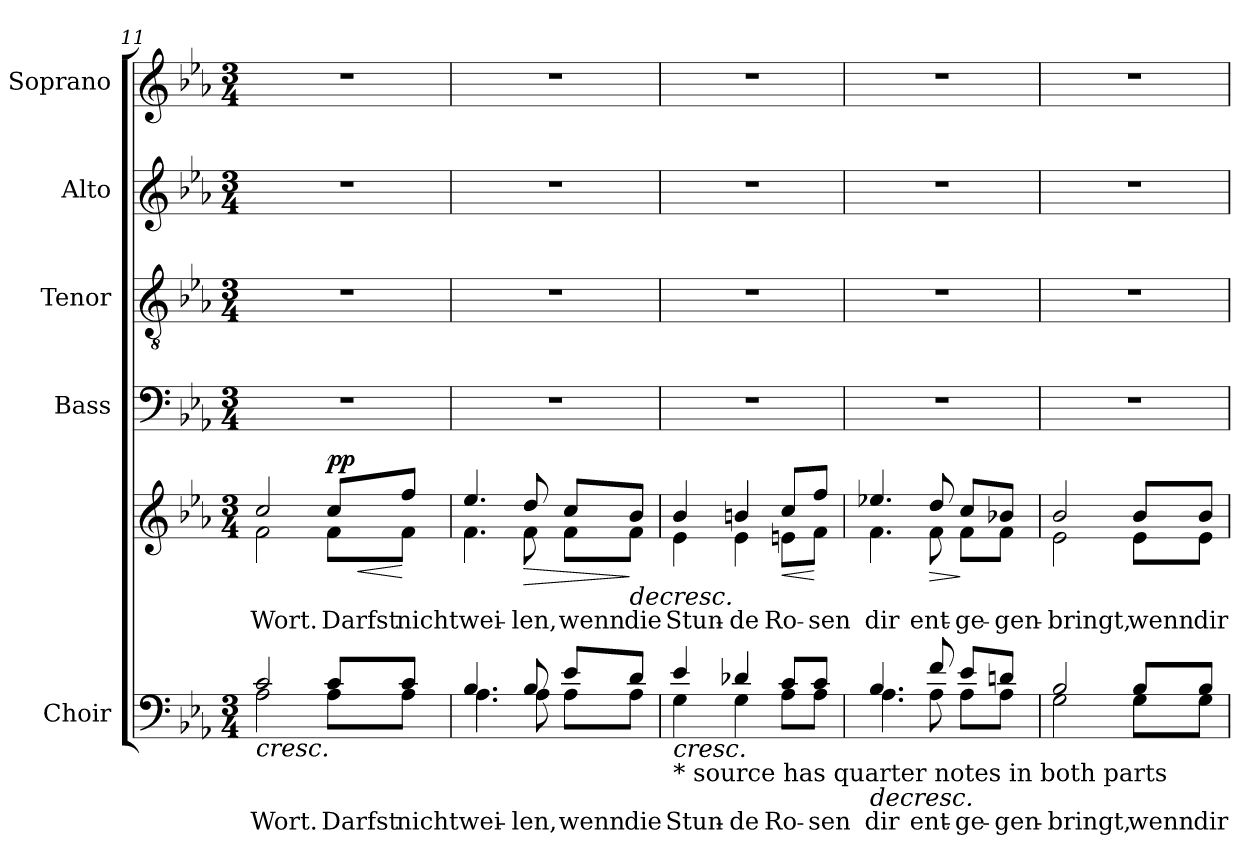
**kern	**text	**kern	**text	**dynam	**kern	**kern	**kern	**kern
*part5	*part5	*part5	*part5	*part5	*part4	*part3	*part2	*part1
*staff6	*staff6	*staff5	*staff5	*staff5/6	*staff4	*staff3	*staff2	*staff1
*I"Choir	*	*	*	*	*I"Bass	*I"Tenor	*I"Alto	*I"Soprano
*I'Choir	*	*	*	*	*I'B.	*I'T.	*I'A.	*I'S.
*clefF4	*	*clefG2	*	*	*clefF4	*clefGv2	*clefG2	*clefG2
*	*	*	*	*	*	*ITrd7c12	*	*
*k[b-e-a-]	*	*k[b-e-a-]	*	*	*k[b-e-a-]	*k[b-e-a-]	*k[b-e-a-]	*k[b-e-a-]
*E-:	*	*E-:	*	*	*E-:	*E-:	*E-:	*E-:
*M3/4	*	*M3/4	*	*	*M3/4	*M3/4	*M3/4	*M3/4
=11	=11	=11	=11	=11	=11	=11	=11	=11
!	!LO:LY:b:color=#000000	!	!	!LO:HP:b=2	!	!	!	!
*^	*	*	*	*	*	*	*	*
!	!	!	!	!LO:LY:b:color=#000000	!	!LO:N:vis=1	!LO:N:vis=1	!LO:N:vis=1	!LO:N:vis=1
*	*	*	*^	*	*	*	*	*	*
2ci/	2A-i\	Wort.	2cci/	2fi\	Wort.	<	2.r	2.r	2.r	2.r
!	!	!LO:LY:b:color=#000000	!	!	!	!	!	!	!	!
!	!	!	!	!	!LO:LY:b:color=#000000	!LO:HP:b	!	!	!	!
8ci/L	8A-i\L	Darfst	8cci/L	8fi\L	Darfst	< p p	.	.	.	.
!	!	!LO:LY:b:color=#000000	!	!	!	!	!	!	!	!
!	!	!	!	!	!LO:LY:b:color=#000000	!	!	!	!	!
8ci/J	8A-i\J	nicht	8ffi/J	8fi\J	nicht	[	.	.	.	.
=12	=12	=12	=12	=12	=12	=12	=12	=12	=12	=12
!	!	!LO:LY:b:color=#000000	!	!	!	!	!	!	!	!
!	!	!	!	!	!LO:LY:b:color=#000000	!	!LO:N:vis=1	!LO:N:vis=1	!LO:N:vis=1	!LO:N:vis=1
4.B-i/	4.A-i\	wei-	4.ee-i/	4.fi\	wei-	.	2.r	2.r	2.r	2.r
!	!	!LO:LY:b:color=#000000	!	!	!	!	!	!	!	!
!	!	!	!	!	!LO:LY:b:color=#000000	!LO:HP:n=1:b	!	!	!	!
8B-i/	8A-i\	-len,	8ddi/	8fi\	-len,	] >	.	.	.	.
!	!	!LO:LY:b:color=#000000	!	!	!	!	!	!	!	!
!	!	!	!	!	!LO:LY:b:color=#000000	!	!	!	!	!
8e-i/L	8A-i\L	wenn	8cci/L	8fi\L	wenn	.	.	.	.	.
!	!	!LO:LY:b:color=#000000	!	!	!	!	!	!	!	!
!	!	!	!	!	!LO:LY:b:color=#000000	!LO:HP:n=1:b	!	!	!	!
8di/J	8A-i\J	die	8b-i/J	8fi\J	die	] >	.	.	.	.
*v	*v	*	*	*	*	*	*	*	*	*
*	*	*v	*v	*	*	*	*	*	*
.	.	.	.	[	.	.	.	.
!!LO:LB:g=z
=13	=13	=13	=13	=13	=13	=13	=13	=13
!	!LO:LY:b:color=#000000	!	!	!LO:HP:b=2	!	!	!	!
*^	*	*	*	*	*	*	*	*
!LO:TX:b:t=* source has quarter notes in both parts	!	!	!	!	!	!	!	!	!
!	!	!	!	!LO:LY:b:color=#000000	!	!LO:N:vis=1	!LO:N:vis=1	!LO:N:vis=1	!LO:N:vis=1
*	*	*	*^	*	*	*	*	*	*
4e-i/	4Gi\	Stun-	4b-i/	4e-i\	Stun-	<	2.r	2.r	2.r	2.r
!	!	!LO:LY:b:color=#000000	!	!	!	!	!	!	!	!
!	!	!	!	!	!LO:LY:b:color=#000000	!	!	!	!	!
4d-Xi/	4Gi\	-de	4bni/	4e-i\	-de	.	.	.	.	.
!	!	!LO:LY:b:color=#000000	!	!	!	!	!	!	!	!
!	!	!	!	!	!LO:LY:b:color=#000000	!LO:HP:b	!	!	!	!
8ci/L	8A-i\L	Ro-	8cci/L	8eni\L	Ro-	<	.	.	.	.
!	!	!LO:LY:b:color=#000000	!	!	!	!	!	!	!	!
!	!	!	!	!	!LO:LY:b:color=#000000	!	!	!	!	!
8ci/J	8A-i\J	-sen	8ffi/J	8fi\J	-sen	[	.	.	.	.
=14	=14	=14	=14	=14	=14	=14	=14	=14	=14	=14
!	!	!LO:LY:b:color=#000000	!	!	!	!LO:HP:b=2	!	!	!	!
!	!	!	!	!	!LO:LY:b:color=#000000	!	!LO:N:vis=1	!LO:N:vis=1	!LO:N:vis=1	!LO:N:vis=1
4.B-i/	4.A-i\	dir	4.ee-Xi/	4.fi\	dir	>	2.r	2.r	2.r	2.r
!	!	!LO:LY:b:color=#000000	!	!	!	!	!	!	!	!
!	!	!	!	!	!LO:LY:b:color=#000000	!LO:HP:b	!	!	!	!
8fi/	8A-i\	ent-	8ddi/	8fi\	ent-	>	.	.	.	.
!	!	!LO:LY:b:color=#000000	!	!	!	!	!	!	!	!
!	!	!	!	!	!LO:LY:b:color=#000000	!	!	!	!	!
8e-i/L	8A-i\L	-ge-	8cci/L	8fi\L	-ge-	]	.	.	.	.
!	!	!LO:LY:b:color=#000000	!	!	!	!	!	!	!	!
!	!	!	!	!	!LO:LY:b:color=#000000	!	!	!	!	!
8dni/J	8A-i\J	-gen-	8b-Xi/J	8fi\J	-gen-	.	.	.	.	.
*v	*v	*	*	*	*	*	*	*	*	*
*	*	*v	*v	*	*	*	*	*	*
.	.	.	.	[	.	.	.	.
=15	=15	=15	=15	=15	=15	=15	=15	=15
!	!LO:LY:b:color=#000000	!	!	!	!	!	!	!
*^	*	*	*	*	*	*	*	*
!	!	!	!	!LO:LY:b:color=#000000	!	!LO:N:vis=1	!LO:N:vis=1	!LO:N:vis=1	!LO:N:vis=1
*	*	*	*^	*	*	*	*	*	*
2B-i/	2Gi\	-bringt,	2b-i/	2e-i\	-bringt,	.	2.r	2.r	2.r	2.r
!	!	!LO:LY:b:color=#000000	!	!	!	!	!	!	!	!
!	!	!	!	!	!LO:LY:b:color=#000000	!	!	!	!	!
8B-i/L	8Gi\L	wenn	8b-i/L	8e-i\L	wenn	.	.	.	.	.
!	!	!LO:LY:b:color=#000000	!	!	!	!	!	!	!	!
!	!	!	!	!	!LO:LY:b:color=#000000	!	!	!	!	!
8B-i/J	8Gi\J	dir	8b-i/J	8e-i\J	dir	.	.	.	.	.
*v	*v	*	*	*	*	*	*	*	*	*
*	*	*v	*v	*	*	*	*	*	*
.	.	.	.	]	.	.	.	.
=	=	=	=	=	=	=	=	=
*-	*-	*-	*-	*-	*-	*-	*-	*-
